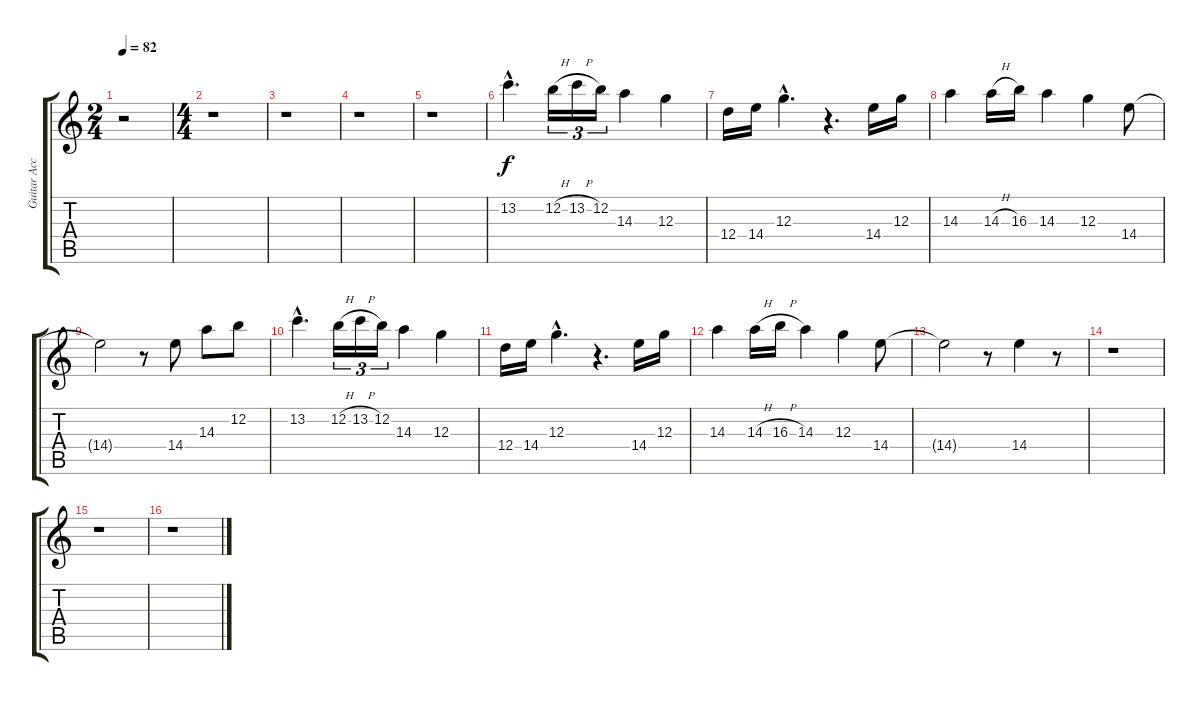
\track ("Guitar Accoustic" "Guitar Acc") {instrument acousticguitarnylon}
\staff {score tabs}
\tuning (E4 B3 G3 D3 A2 E2) {hide}
\ts (2 4)
\tempo 82
\clef g2
\ks c
r.2{dy f instrument acousticguitarnylon} |
\ts (4 4)
r.1 |
r.1 |
r.1 |
r.1 |
13.2{hac}.4{d} 12.2{h}.16{tu (3 2)} 13.2{h}.16{tu (3 2)} 12.2.16{tu (3 2)} 14.3.4 12.3.4 |
12.4.16 14.4.16 12.3{hac}.4{d} r.4{d} 14.4.16 12.3.16 |
14.3.4 14.3{h}.16 16.3.16 14.3.4 12.3.4 14.4.8 |
14.4{t}.2 r.8 14.4.8 14.3.8 12.2.8 |
13.2{hac}.4{d} 12.2{h}.16{tu (3 2)} 13.2{h}.16{tu (3 2)} 12.2.16{tu (3 2)} 14.3.4 12.3.4 |
12.4.16 14.4.16 12.3{hac}.4{d} r.4{d} 14.4.16 12.3.16 |
14.3.4 14.3{h}.16 16.3{h}.16 14.3.4 12.3.4 14.4.8 |
14.4{t}.2 r.8 14.4.4 r.8 |
r.1 |
r.1 |
r.1
